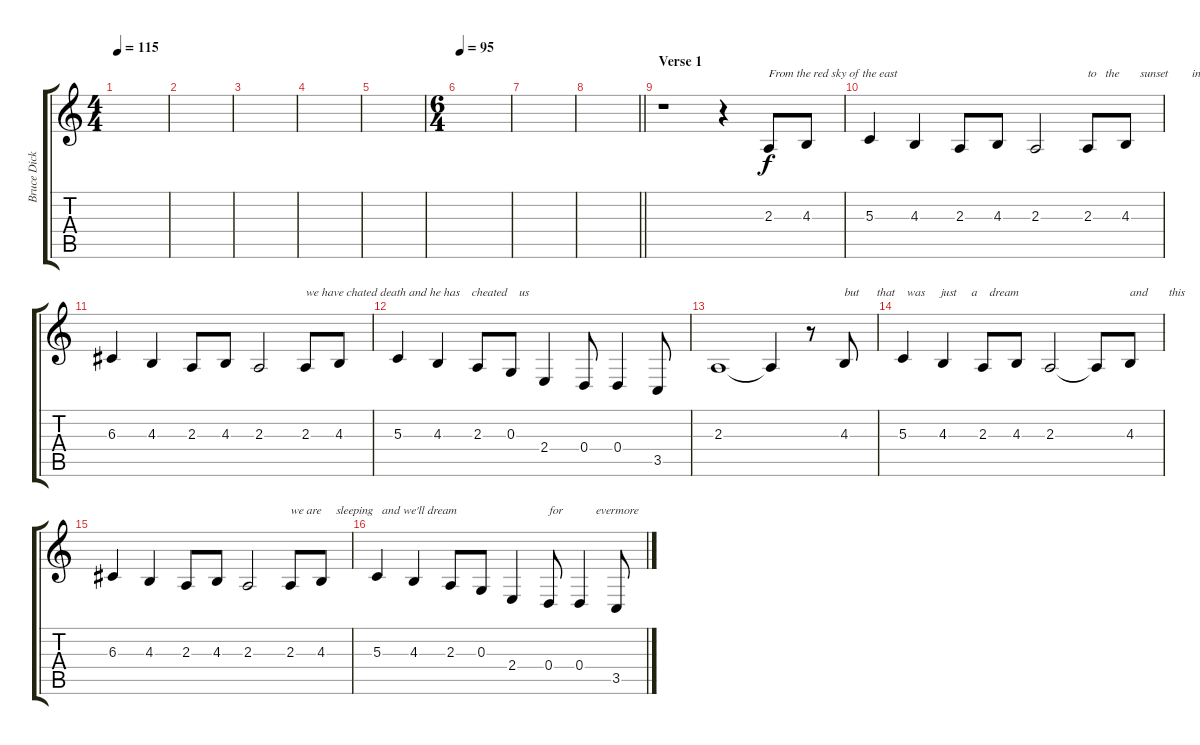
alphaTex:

\track ("Bruce Dickinson" "Bruce Dick") {instrument clarinet}
\staff {score tabs}
\tuning (E4 B3 G3 D3 A2 E2) {hide}
\ts (4 4)
\tempo 115
\clef g2
\ks c
|
|
|
|
|
\ts (6 4)
\tempo 95
|
|
\barLineRight lightlight
|
\section ("" "Verse 1")
r.1 r.4 2.3.8{txt "From the red sky of the east"} 4.3.8 |
5.3.4 4.3.4 2.3.8 4.3.8 2.3.2 2.3.8{txt "to   the       sunset        in     the   west"} 4.3.8 |
6.3.4 4.3.4 2.3.8 4.3.8 2.3.2 2.3.8{txt "we have chated death and he has    cheated    us"} 4.3.8 |
5.3.4 4.3.4 2.3.8 0.3.8 2.4.4 0.4.8 0.4.4 3.5.8 |
2.3.1 2.3{t}.4 r.8 4.3.8{txt "but      that    was     just     a    dream"} |
5.3.4 4.3.4 2.3.8 4.3.8 2.3.2 2.3{t}.8 4.3.8{txt "and       this      is       what    it   means"} |
6.3.4 4.3.4 2.3.8 4.3.8 2.3.2 2.3.8{txt "we are     sleeping   and we'll dream "} 4.3.8 |
5.3.4 4.3.4 2.3.8 0.3.8 2.4.4 0.4.8{txt "for           evermore"} 0.4.4 3.5.8
